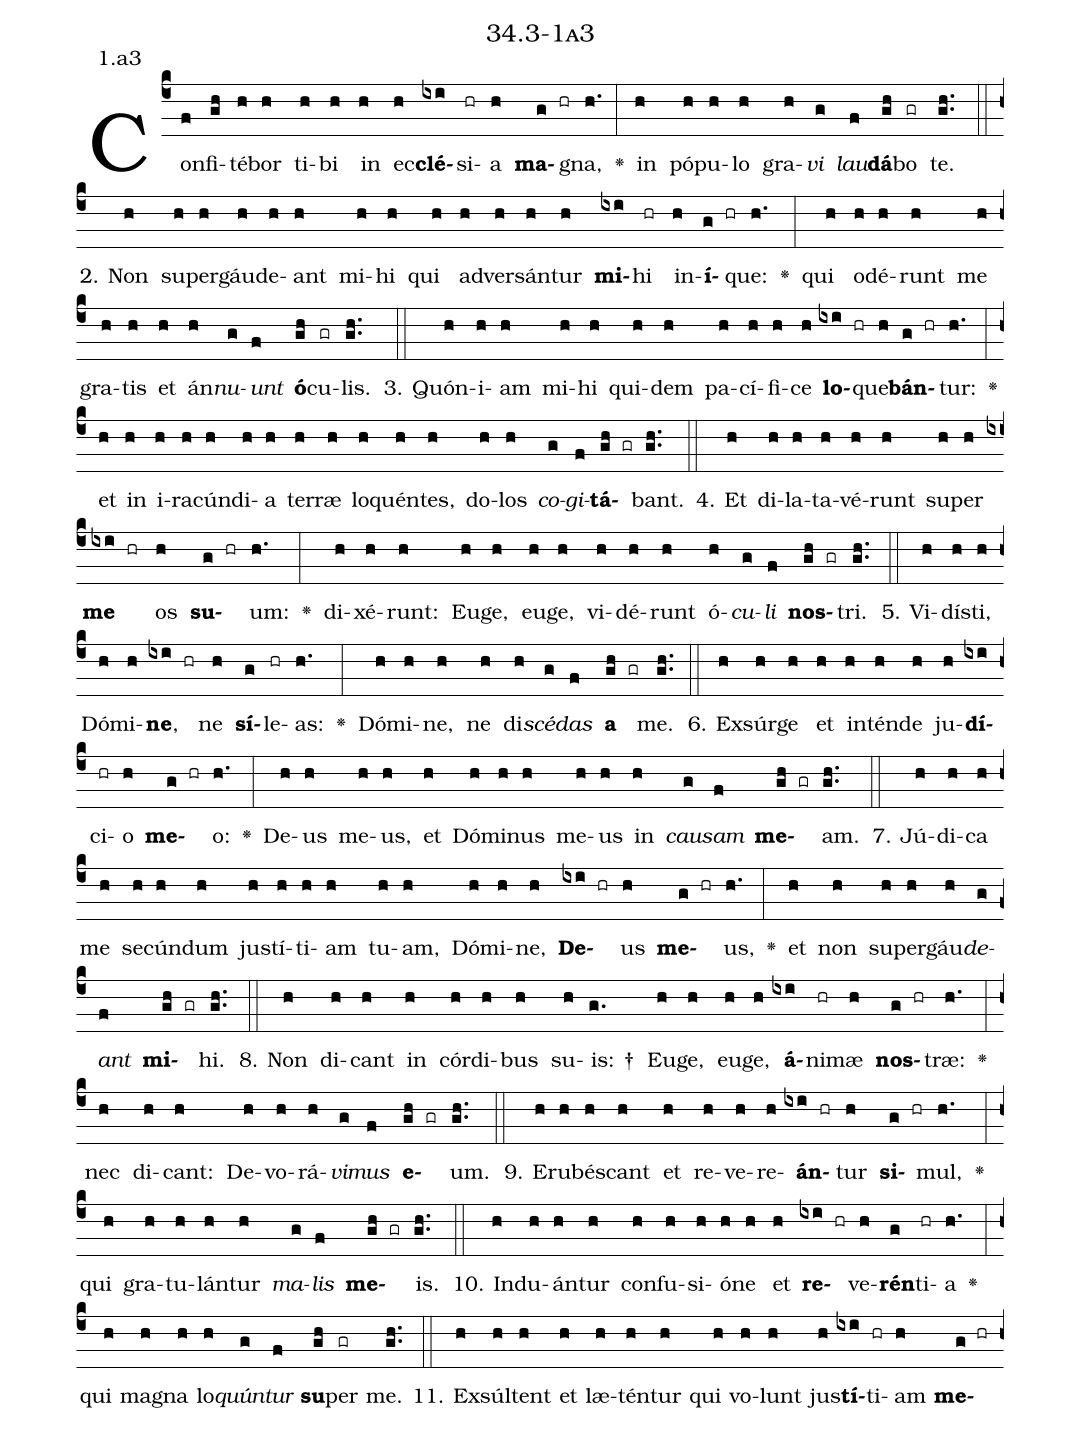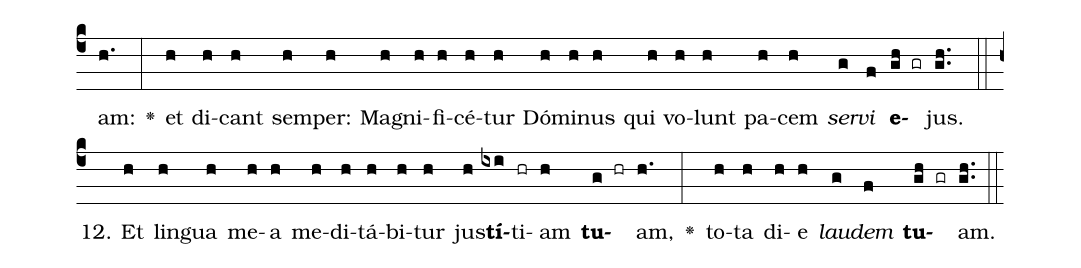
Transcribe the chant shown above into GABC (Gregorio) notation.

name: 34.3-1a3;
annotation: 1.a3;
%%
(c4)Con(f)fi(gh)té(h)bor(h) ti(h)bi(h) in(h) ec(h)<b>clé</b>(ixi)si(hr)a(h) <b>ma</b>(g hr)gna,(h.) <v>\greheightstar</v>(:) in(h) pó(h)pu(h)lo(h) gra(h)<i>vi</i>(g) <i>lau</i>(f)<b>dá</b>(gh)bo(gr) te.(gh..) (::)
2. Non(h) su(h)per(h)gáu(h)de(h)ant(h) mi(h)hi(h) qui(h) ad(h)ver(h)sán(h)tur(h) <b>mi</b>(ixi)hi(hr) in(h)<b>í</b>(g hr)que:(h.) <v>\greheightstar</v>(:) qui(h) o(h)dé(h)runt(h) me(h) gra(h)tis(h) et(h) án(h)<i>nu</i>(g)<i>unt</i>(f) <b>ó</b>(gh)cu(gr)lis.(gh..) (::)
3. Quón(h)i(h)am(h) mi(h)hi(h) qui(h)dem(h) pa(h)cí(h)fi(h)ce(h) <b>lo</b>(ixi hr)que(h)<b>bán</b>(g hr)tur:(h.) <v>\greheightstar</v>(:) et(h) in(h) i(h)ra(h)cún(h)di(h)a(h) ter(h)ræ(h) lo(h)quén(h)tes,(h) do(h)los(h) <i>co</i>(g)<i>gi</i>(f)<b>tá</b>(gh gr)bant.(gh..) (::)
4. Et(h) di(h)la(h)ta(h)vé(h)runt(h) su(h)per(h) <b>me</b>(ixi hr) os(h) <b>su</b>(g hr)um:(h.) <v>\greheightstar</v>(:) di(h)xé(h)runt:(h) Eu(h)ge,(h) eu(h)ge,(h) vi(h)dé(h)runt(h) ó(h)<i>cu</i>(g)<i>li</i>(f) <b>nos</b>(gh gr)tri.(gh..) (::)
5. Vi(h)dís(h)ti,(h) Dó(h)mi(h)<b>ne</b>,(ixi hr) ne(h) <b>sí</b>(g)le(hr)as:(h.) <v>\greheightstar</v>(:) Dó(h)mi(h)ne,(h) ne(h) di(h)<i>scé</i>(g)<i>das</i>(f) <b>a</b>(gh gr) me.(gh..) (::)
6. Ex(h)súr(h)ge(h) et(h) in(h)tén(h)de(h) ju(h)<b>dí</b>(ixi)ci(hr)o(h) <b>me</b>(g hr)o:(h.) <v>\greheightstar</v>(:) De(h)us(h) me(h)us,(h) et(h) Dó(h)mi(h)nus(h) me(h)us(h) in(h) <i>cau</i>(g)<i>sam</i>(f) <b>me</b>(gh gr)am.(gh..) (::)
7. Jú(h)di(h)ca(h) me(h) se(h)cún(h)dum(h) jus(h)tí(h)ti(h)am(h) tu(h)am,(h) Dó(h)mi(h)ne,(h) <b>De</b>(ixi hr)us(h) <b>me</b>(g hr)us,(h.) <v>\greheightstar</v>(:) et(h) non(h) su(h)per(h)gáu(h)<i>de</i>(g)<i>ant</i>(f) <b>mi</b>(gh gr)hi.(gh..) (::)
8. Non(h) di(h)cant(h) in(h) cór(h)di(h)bus(h) su(h)is: †(g.) Eu(h)ge,(h) eu(h)ge,(h) <b>á</b>(ixi)ni(hr)mæ(h) <b>nos</b>(g hr)træ:(h.) <v>\greheightstar</v>(:) nec(h) di(h)cant:(h) De(h)vo(h)rá(h)<i>vi</i>(g)<i>mus</i>(f) <b>e</b>(gh gr)um.(gh..) (::)
9. E(h)ru(h)bés(h)cant(h) et(h) re(h)ve(h)re(h)<b>án</b>(ixi hr)tur(h) <b>si</b>(g hr)mul,(h.) <v>\greheightstar</v>(:) qui(h) gra(h)tu(h)lán(h)tur(h) <i>ma</i>(g)<i>lis</i>(f) <b>me</b>(gh gr)is.(gh..) (::)
10. Ind(h)u(h)án(h)tur(h) con(h)fu(h)si(h)ó(h)ne(h) et(h) <b>re</b>(ixi hr)ve(h)<b>rén</b>(g)ti(hr)a(h.) <v>\greheightstar</v>(:) qui(h) ma(h)gna(h) lo(h)<i>quún</i>(g)<i>tur</i>(f) <b>su</b>(gh)per(gr) me.(gh..) (::)
11. Ex(h)súl(h)tent(h) et(h) læ(h)tén(h)tur(h) qui(h) vo(h)lunt(h) jus(h)<b>tí</b>(ixi)ti(hr)am(h) <b>me</b>(g hr)am:(h.) <v>\greheightstar</v>(:) et(h) di(h)cant(h) sem(h)per:(h) Ma(h)gni(h)fi(h)cé(h)tur(h) Dó(h)mi(h)nus(h) qui(h) vo(h)lunt(h) pa(h)cem(h) <i>ser</i>(g)<i>vi</i>(f) <b>e</b>(gh gr)jus.(gh..) (::)
12. Et(h) lin(h)gua(h) me(h)a(h) me(h)di(h)tá(h)bi(h)tur(h) jus(h)<b>tí</b>(ixi)ti(hr)am(h) <b>tu</b>(g hr)am,(h.) <v>\greheightstar</v>(:) to(h)ta(h) di(h)e(h) <i>lau</i>(g)<i>dem</i>(f) <b>tu</b>(gh gr)am.(gh..) (::)
